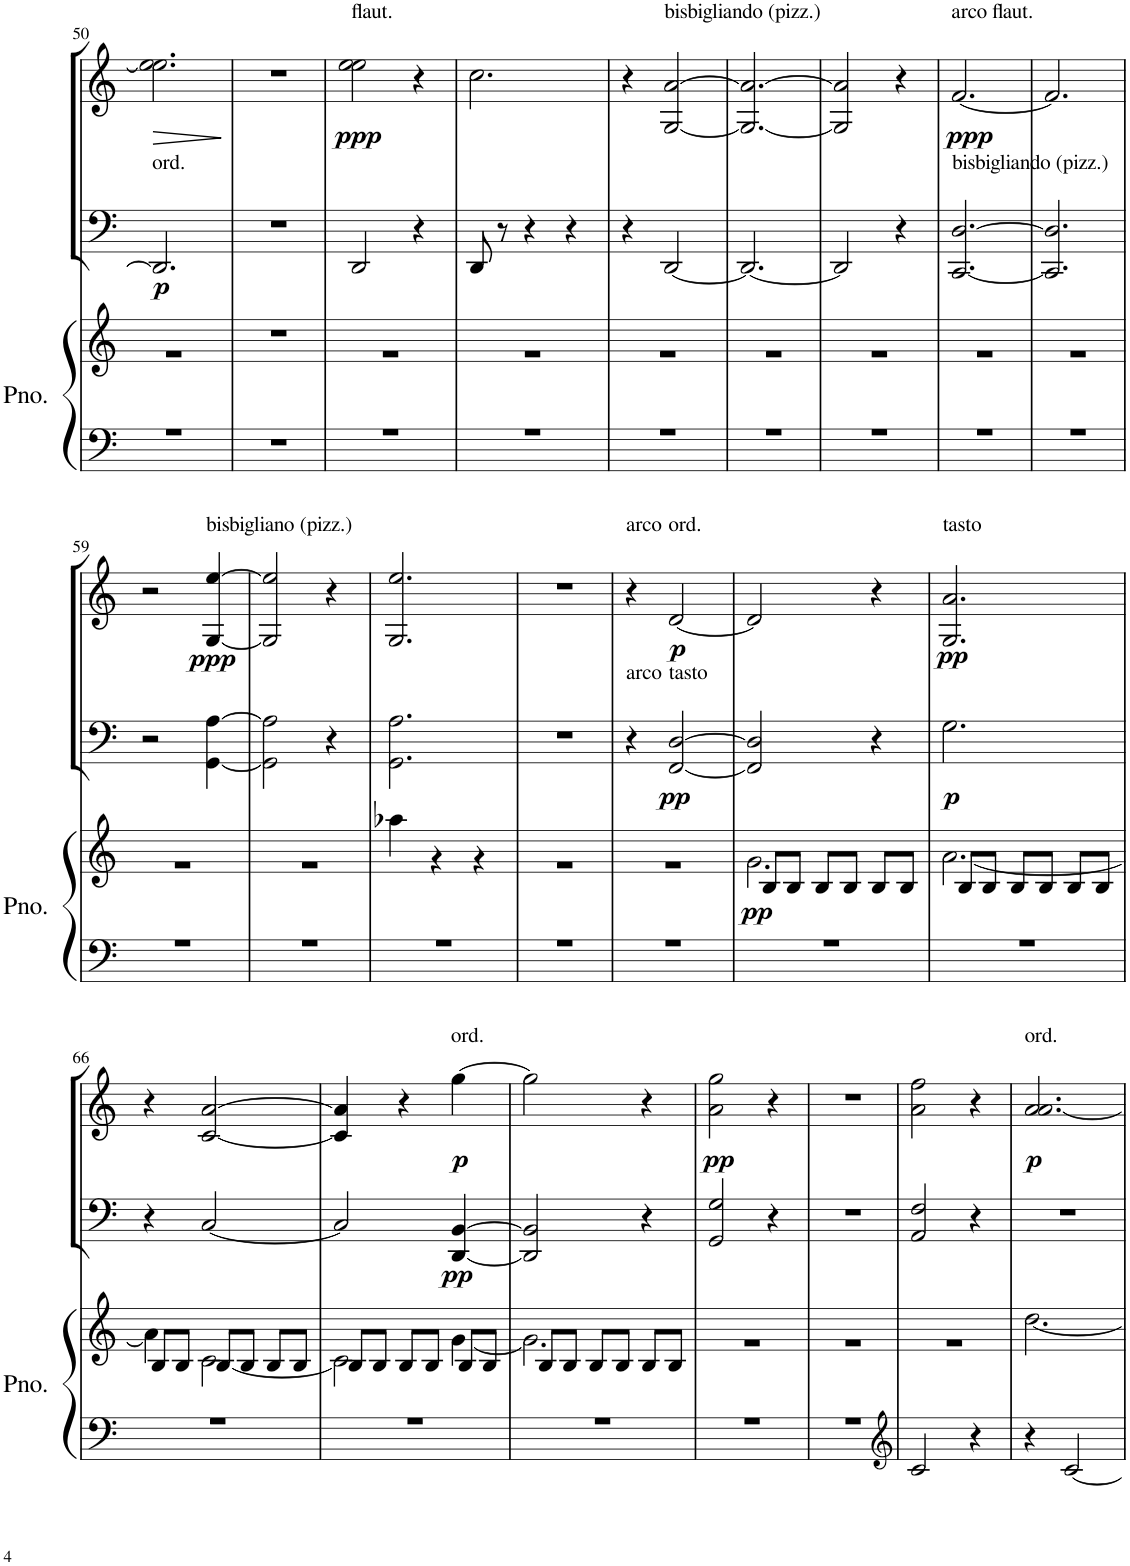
**kern	**kern	**dynam	**kern	**dynam	**kern	**dynam
*part3	*part3	*part3	*part2	*part2	*part1	*part1
*staff4	*staff3	*staff3/4	*staff2	*staff2	*staff1	*staff1
*I"Piano	*	*	*I"Violoncello	*	*I"Violin I	*
*I'Pno.	*	*	*I'Vc	*	*I'Vln	*
!!LO:PB:g=z
*clefF4	*clefG2	*	*clefF4	*	*clefG2	*
*k[]	*k[]	*	*k[]	*	*k[]	*
*M3/4	*M3/4	*	*M3/4	*	*M3/4	*
=50	=50	=50	=50	=50	=50	=50
*^	*^	*	*	*	*	*
!	!	!	!	!	!LO:TX:a:t=ord.	!	!	!
!	!	!	!	!	!	!LO:DY:b	!	!
2.ryy	2.r	2.ryy	2.r	.	2.DD/]	p	2.ee\] 2.ee\	.
*v	*v	*	*	*	*	*	*	*
*	*v	*v	*	*	*	*	*
=51	=51	=51	=51	=51	=51	=51
2.r	2.r	.	2.r	.	2.r	.
=52	=52	=52	=52	=52	=52	=52
*^	*^	*	*	*	*	*
!	!	!	!	!	!	!	!LO:TX:a:t=flaut.	!
!	!	!	!	!	!	!	!	!LO:DY:b
2.ryy	2.r	2.ryy	2.r	.	2DD/	.	2ee\ 2ee\	ppp
.	.	.	.	.	4r	.	4r	.
=53	=53	=53	=53	=53	=53	=53	=53	=53
2.ryy	2.r	2.ryy	2.r	.	8DD/	.	2.cc\	.
.	.	.	.	.	8r	.	.	.
.	.	.	.	.	4r	.	.	.
.	.	.	.	.	4r	.	.	.
=54	=54	=54	=54	=54	=54	=54	=54	=54
2.ryy	2.r	2.ryy	2.r	.	4r	.	4r	.
!	!	!	!	!	!	!	!LO:TX:a:t=bisbigliando (pizz.)	!
.	.	.	.	.	[2DD/	.	[2G/ [2a/	.
=55	=55	=55	=55	=55	=55	=55	=55	=55
2.ryy	2.r	2.ryy	2.r	.	2.DD/_	.	2.G/_ 2.a/_	.
=56	=56	=56	=56	=56	=56	=56	=56	=56
2.ryy	2.r	2.ryy	2.r	.	2DD/]	.	2G/] 2a/]	.
.	.	.	.	.	4r	.	4r	.
=57	=57	=57	=57	=57	=57	=57	=57	=57
!	!	!	!	!	!	!	!LO:TX:a:t=arco flaut.	!
!	!	!	!	!	!LO:TX:a:t=bisbigliando (pizz.)	!	!	!
!	!	!	!	!	!	!	!	!LO:DY:b
2.ryy	2.r	2.ryy	2.r	.	[2.CC/ [2.D/	.	[2.f/	ppp
=58	=58	=58	=58	=58	=58	=58	=58	=58
2.ryy	2.r	2.ryy	2.r	.	2.CC/] 2.D/]	.	2.f/]	.
!!LO:LB:g=z
=59	=59	=59	=59	=59	=59	=59	=59	=59
2.ryy	2.r	2.ryy	2.r	.	2r	.	2r	.
!	!	!	!	!	!	!	!LO:TX:a:t=bisbigliano (pizz.)	!
!	!	!	!	!	!	!	!	!LO:DY:b
.	.	.	.	.	[4GG\ [4A\	.	[4G/ [4ee/	ppp
=60	=60	=60	=60	=60	=60	=60	=60	=60
2.ryy	2.r	2.ryy	2.r	.	2GG\] 2A\]	.	2G/] 2ee/]	.
.	.	.	.	.	4r	.	4r	.
=61	=61	=61	=61	=61	=61	=61	=61	=61
2.ryy	2.r	2.ryy	4aa-X\	.	2.GG\ 2.A\	.	2.G/ 2.ee/	.
.	.	.	4r	.	.	.	.	.
.	.	.	4r	.	.	.	.	.
=62	=62	=62	=62	=62	=62	=62	=62	=62
2.ryy	2.r	2.ryy	2.r	.	2.r	.	2.r	.
=63	=63	=63	=63	=63	=63	=63	=63	=63
!	!	!	!	!	!	!	!LO:TX:a:t=arco	!
!	!	!	!	!	!LO:TX:a:t=arco	!	!	!
2.ryy	2.r	2.ryy	2.r	.	4r	.	4r	.
!	!	!	!	!	!	!	!LO:TX:a:t=ord.	!
!	!	!	!	!	!LO:TX:a:t=tasto	!	!	!
!	!	!	!	!	!	!LO:DY:b	!	!LO:DY:b
.	.	.	.	.	[2FF/ [2D/	pp	[2d/	p
=64	=64	=64	=64	=64	=64	=64	=64	=64
!	!	!	!	!LO:DY:b	!	!	!	!
2.ryy	2.r	8B/L	2.g\	pp	2FF/] 2D/]	.	2d/]	.
.	.	8B/J	.	.	.	.	.	.
.	.	8B/L	.	.	.	.	.	.
.	.	8B/J	.	.	.	.	.	.
.	.	8B/L	.	.	4r	.	4r	.
.	.	8B/J	.	.	.	.	.	.
=65	=65	=65	=65	=65	=65	=65	=65	=65
!	!	!	!	!	!	!	!LO:TX:a:t=tasto	!
!	!	!	!	!	!	!LO:DY:b	!	!LO:DY:b
2.ryy	2.r	8B/L	[2.a\	.	2.G\	p	2.G/ 2.a/	pp
.	.	8B/J	.	.	.	.	.	.
.	.	8B/L	.	.	.	.	.	.
.	.	8B/J	.	.	.	.	.	.
.	.	8B/L	.	.	.	.	.	.
.	.	8B/J	.	.	.	.	.	.
!!LO:LB:g=z
=66	=66	=66	=66	=66	=66	=66	=66	=66
2.ryy	2.r	8B/L	4a\]	.	4r	.	4r	.
.	.	8B/J	.	.	.	.	.	.
.	.	8B/L	[2c\	.	[2C/	.	[2c/ [2a/	.
.	.	8B/J	.	.	.	.	.	.
.	.	8B/L	.	.	.	.	.	.
.	.	8B/J	.	.	.	.	.	.
=67	=67	=67	=67	=67	=67	=67	=67	=67
2.ryy	2.r	8B/L	2c\]	.	2C/]	.	4c/] 4a/]	.
.	.	8B/J	.	.	.	.	.	.
.	.	8B/L	.	.	.	.	4r	.
.	.	8B/J	.	.	.	.	.	.
!	!	!	!	!	!	!	!LO:TX:a:t=ord.	!
!	!	!	!	!	!	!LO:DY:b	!	!LO:DY:b
.	.	8B/L	[4g\	.	[4DD/ [4BB/	pp	[4gg\	p
.	.	8B/J	.	.	.	.	.	.
=68	=68	=68	=68	=68	=68	=68	=68	=68
2.ryy	2.r	8B/L	2.g\]	.	2DD/] 2BB/]	.	2gg\]	.
.	.	8B/J	.	.	.	.	.	.
.	.	8B/L	.	.	.	.	.	.
.	.	8B/J	.	.	.	.	.	.
.	.	8B/L	.	.	4r	.	4r	.
.	.	8B/J	.	.	.	.	.	.
=69	=69	=69	=69	=69	=69	=69	=69	=69
!	!	!	!	!	!	!	!	!LO:DY:b
2.ryy	2.r	2.ryy	2.r	.	2GG/ 2G/	.	2a\ 2gg\	pp
.	.	.	.	.	4r	.	4r	.
=70	=70	=70	=70	=70	=70	=70	=70	=70
2.ryy	2.r	2.ryy	2.r	.	2.r	.	2.r	.
*v	*v	*	*	*	*	*	*	*
=71	=71	=71	=71	=71	=71	=71	=71
*clefG2	*	*	*	*	*	*	*
2c/	2.ryy	2.r	.	2AA/ 2F/	.	2a\ 2ff\	.
4r	.	.	.	4r	.	4r	.
=72	=72	=72	=72	=72	=72	=72	=72
!	!	!	!	!	!	!LO:TX:a:t=ord.	!
!	!	!	!	!	!	!	!LO:DY:b
4r	2.ryy	[2.dd\	.	2.r	.	2.a/ [2.a/	p
[2c/	.	.	.	.	.	.	.
*	*v	*v	*	*	*	*	*
=	=	=	=	=	=	=
*-	*-	*-	*-	*-	*-	*-
